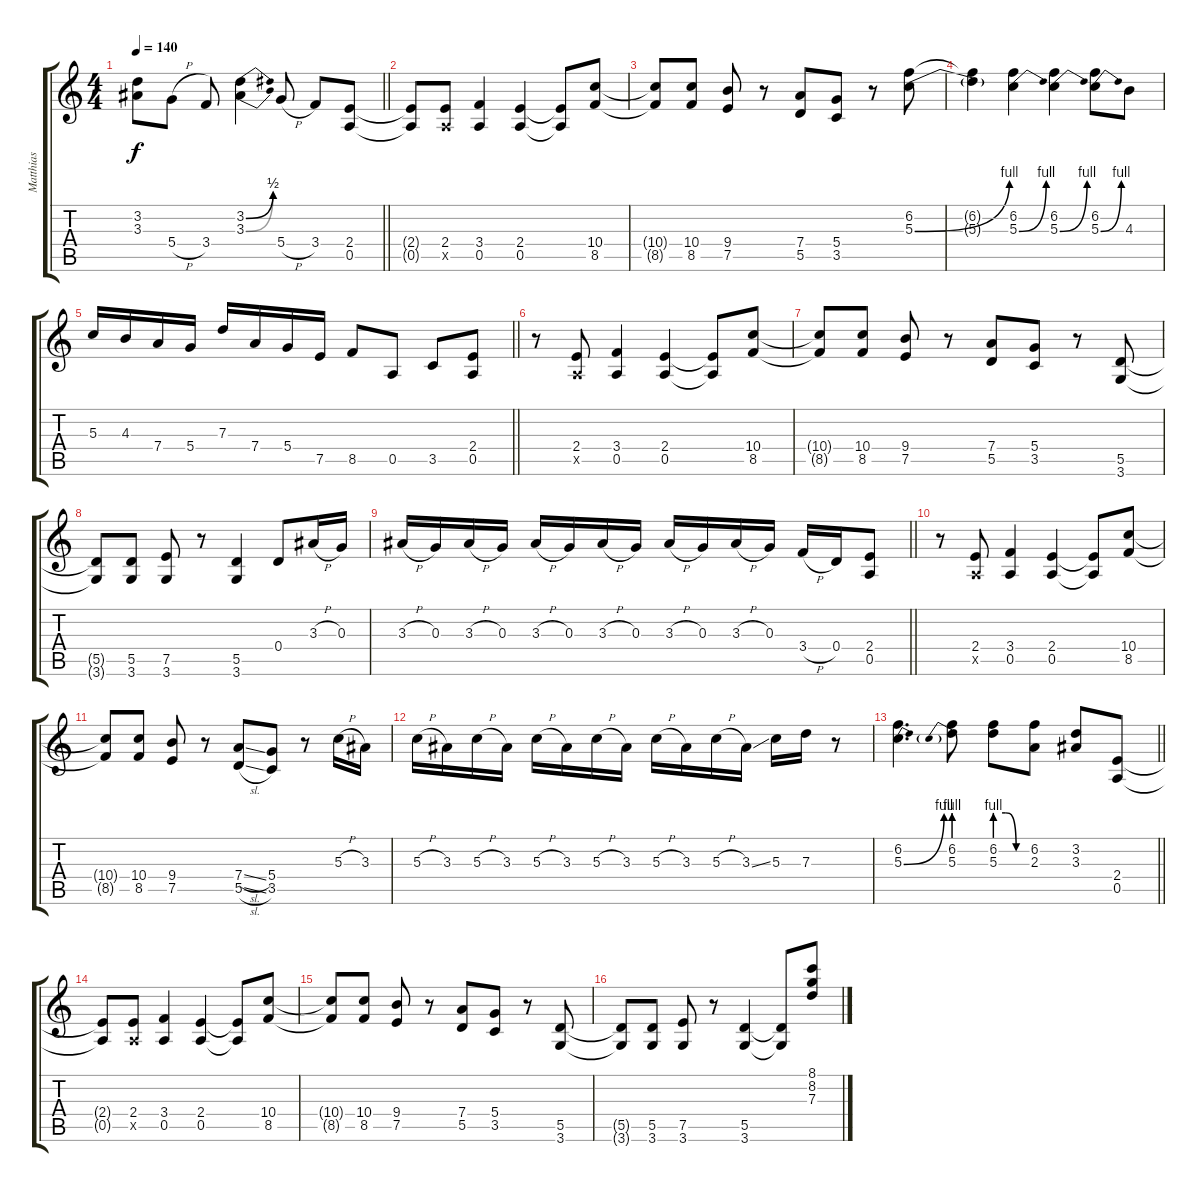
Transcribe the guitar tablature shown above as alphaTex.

\track ("Matthias" "Matthias") {instrument overdrivenguitar}
\staff {score tabs}
\tuning (E4 B3 G3 D3 A2 E2) {hide}
\ts (4 4)
\tempo 140
\clef g2
\barLineRight lightlight
\ks c
(3.2{t} 3.3{t}).8{dy f} 5.4{h}.8 3.4.8 (3.2{be (bend 0 0 60 2)} 3.3{be (bend 0 0 60 2)}).4 5.4{h}.8 3.4.8 (2.4 0.5).8 |
(2.4{t} 0.5{t}).8 (2.4 0.5{x}).8 (3.4 0.5).4 (2.4 0.5).4 (2.4{t} 0.5{t}).8 (10.4 8.5).8 |
(10.4{t} 8.5{t}).8 (10.4 8.5).8 (9.4 7.5).8 r.8 (7.4 5.5).8 (5.4 3.5).8 r.8 (6.2 5.3{be (bend 0 0 60 4)}).8 |
(6.2{t} 5.3{t}).4 (6.2 5.3{be (bend 0 0 60 4)}).4 (6.2 5.3{be (bend 0 0 60 4)}).4 (6.2 5.3{be (bend 0 0 60 4)}).8 4.3.8 |
\barLineRight lightlight
5.3.16 4.3.16 7.4.16 5.4.16 7.3.16 7.4.16 5.4.16 7.5.16 8.5.8 0.5.8 3.5.8 (2.4 0.5).8 |
r.8 (2.4 0.5{x}).8 (3.4 0.5).4 (2.4 0.5).4 (2.4{t} 0.5{t}).8 (10.4 8.5).8 |
(10.4{t} 8.5{t}).8 (10.4 8.5).8 (9.4 7.5).8 r.8 (7.4 5.5).8 (5.4 3.5).8 r.8 (5.5 3.6).8 |
(5.5{t} 3.6{t}).8 (5.5 3.6).8 (7.5 3.6).8 r.8 (5.5 3.6).4 0.4.8 3.3{h}.16 0.3.16 |
\barLineRight lightlight
3.3{h}.16 0.3.16 3.3{h}.16 0.3.16 3.3{h}.16 0.3.16 3.3{h}.16 0.3.16 3.3{h}.16 0.3.16 3.3{h}.16 0.3.16 3.4{h}.16 0.4.16 (2.4 0.5).8 |
r.8 (2.4 0.5{x}).8 (3.4 0.5).4 (2.4 0.5).4 (2.4{t} 0.5{t}).8 (10.4 8.5).8 |
(10.4{t} 8.5{t}).8 (10.4 8.5).8 (9.4 7.5).8 r.8 (7.4{sl} 5.5{sl}).8 (5.4 3.5).8 r.8 5.3{h}.16 3.3.16 |
5.3{h}.16 3.3.16 5.3{h}.16 3.3.16 5.3{h}.16 3.3.16 5.3{h}.16 3.3.16 5.3{h}.16 3.3.16 5.3{h}.16 3.3{ss}.16 5.3.16 7.3.16 r.8 |
\barLineRight lightlight
(6.2 5.3{be (bend 0 0 60 4)}).4{d} (6.2 5.3{be (prebend 0 4 60 4)}).8 (6.2 5.3{be (custom 0 4 20 4 40 0 60 0)}).8 (6.2 2.3).8 (3.2 3.3).8 (2.4 0.5).8 |
(2.4{t} 0.5{t}).8 (2.4 0.5{x}).8 (3.4 0.5).4 (2.4 0.5).4 (2.4{t} 0.5{t}).8 (10.4 8.5).8 |
(10.4{t} 8.5{t}).8 (10.4 8.5).8 (9.4 7.5).8 r.8 (7.4 5.5).8 (5.4 3.5).8 r.8 (5.5 3.6).8 |
(5.5{t} 3.6{t}).8 (5.5 3.6).8 (7.5 3.6).8 r.8 (5.5 3.6).4 (5.5{t} 3.6{t}).8 (8.1 8.2 7.3).8
